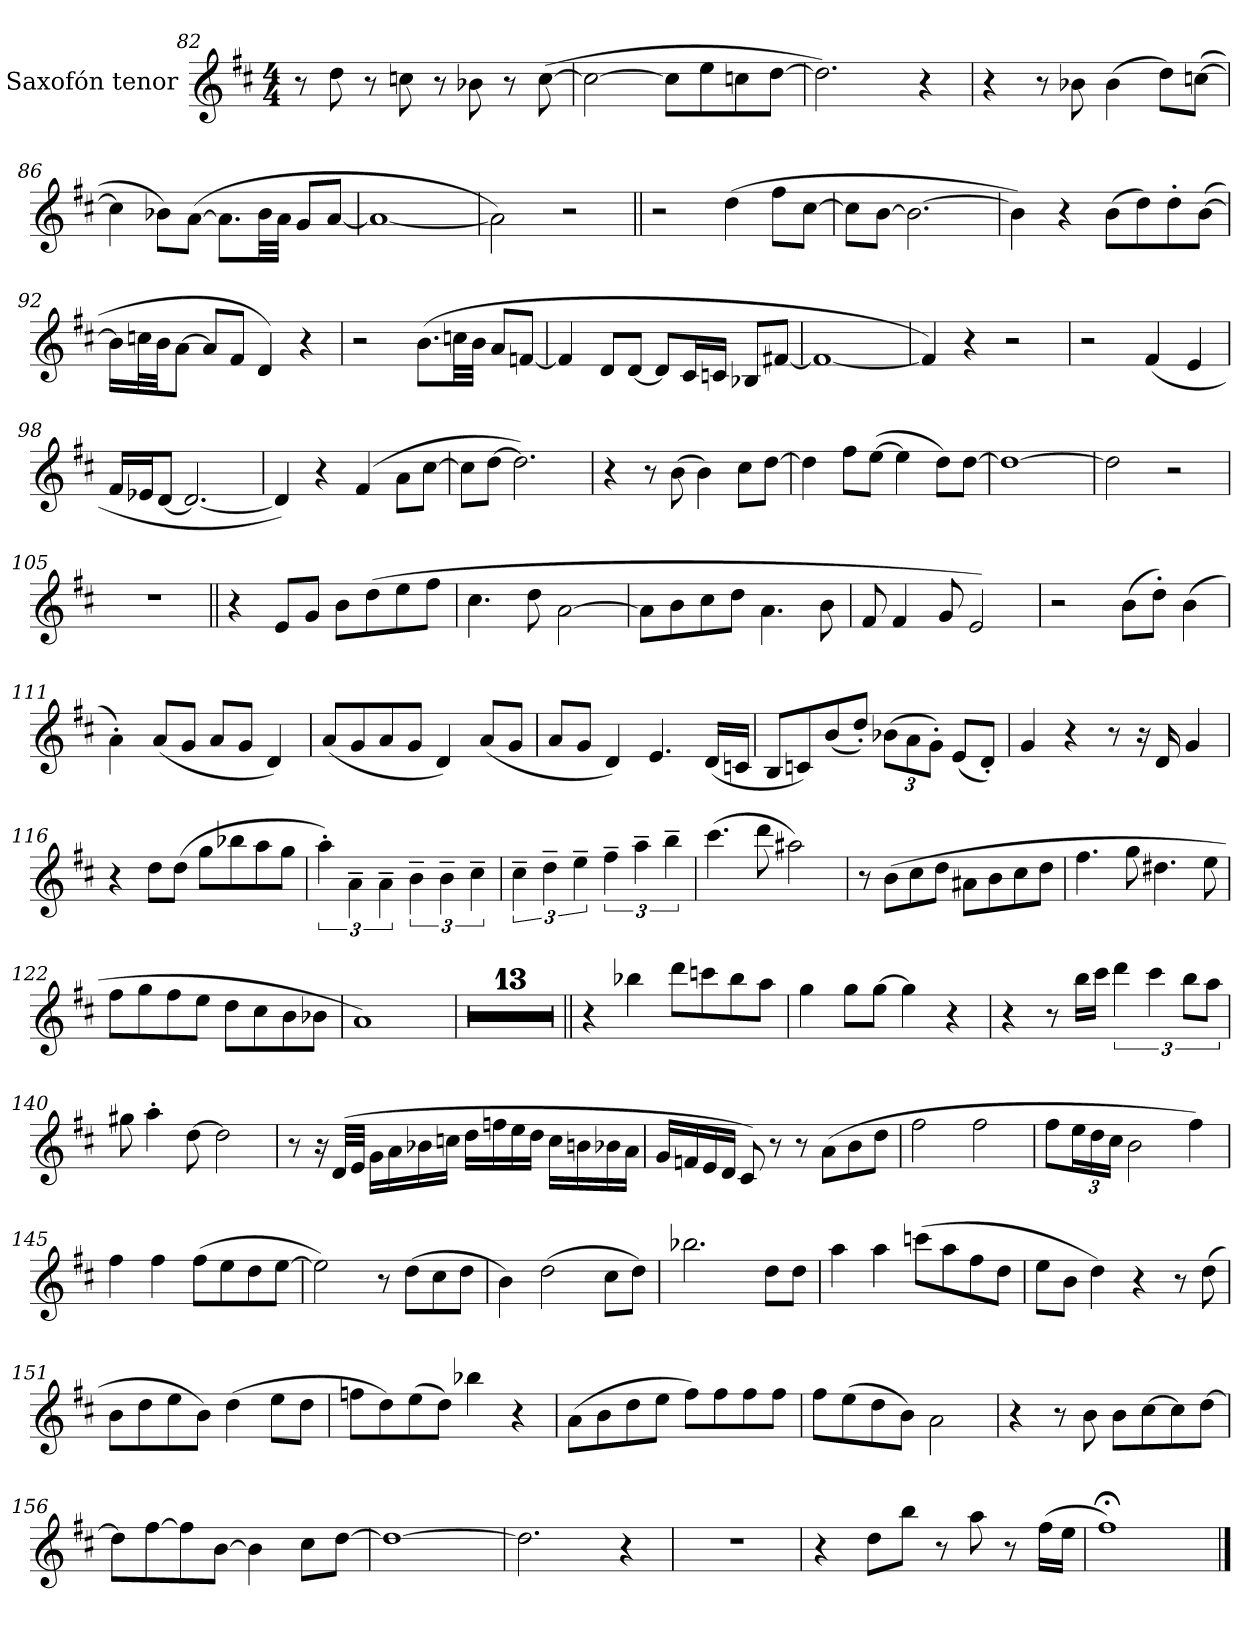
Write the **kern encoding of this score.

**kern
*part1
*staff1
*I"Saxofón tenor
*I'Sax. T.
!!LO:LB:g=z
*clefG2
*ITrd8c14
*k[f#c#]
*M4/4
=82
8r
8d\
8r
8cn\
8r
8B-X\
8r
([8c\
=83
2c\_
8c\L]
8e\
8cn\
[8d\J
=84
2.d\])
4r
=85
4r
8r
8B-X\
(4B-\
8d\L)
([8cn\J
=86
4c\]
8B-X\L)
([8A\J
8.A\L]
32B-\LL
32A\JJJ
8G/L
[8A/J
=87
1A_
=88
2A\])
2r
!!LO:LB:g=z
=89||
2r
(4d\
8f#\L
[8c#\J
=90
8c#\L]
[8B\J
2.B\_
=91
4B\])
4r
(8B\L
8d\)
8d'\
([8B\J
=92
16B\LL]
32cn\L
32B\JJ
[8A\J
8A/L]
8F#/J
4D/)
4r
=93
2r
(8.B\L
32cn\LL
32B\JJJ
8A/L
[8Fn/J
=94
4F/]
8D/L
[8D/J
8D/L]
16C#/L
16Cn/JJ
8BB-X/L
[8F#X/J
!!LO:LB:g=z
=95
1F#_
=96
4F#/])
4r
2r
=97
2r
(4F#/
4E/
=98
16F#/LL
16E-X/J
[8D/J
2.D/_
=99
4D/])
4r
(4F#/
8A\L
[8c#\J
=100
8c#\L]
[8d\J
2.d\])
=101
4r
8r
(8B\
4B\)
8c#\L
[8d\J
=102
4d\]
8f#\L
([8e\J
4e\]
8d\L)
[8d\J
=103
1d_
!!LO:LB:g=z
=104
2d\]
2r
=105
1r
=106||
4r
8E/L
8G/J
8B\L
(8d\
8e\
8f#\J
=107
4.c#\
8d\
[2A\
=108
8A\L]
8B\
8c#\
8d\J
4.A\
8B\
=109
8F#/
4F#/
8G/
2E/)
=110
2r
(8B\L
8d'\J)
(4B\
=111
4A'\)
(8A/L
8G/J
8A/L
8G/J
4D/)
!!LO:LB:g=z
=112
(8A/L
8G/
8A/
8G/J
4D/)
(8A/L
8G/J
=113
8A/L
8G/J
4D/)
4.E/
(16D/LL
16Cn/JJ
=114
8BB/L
8Cn/)
(8B/
8d'/J)
*Xbrackettup
(12B-X\L
12A\
12G'\J)
(8E/L
8D'/J)
=115
4G/
4r
8r
16r
16D/
4G/
=116
4r
8d\L
(8d\J
8g\L
8b-X\
8a\
8g\J
!!LO:LB:g=z
=117
*brackettup
6a'\)
6A~\
6A~\
6B~\
6B~\
6c#~\
=118
6c#~\
6d~\
6e~\
6f#~\
6a~\
6b~\
=119
(4.cc#\
8dd\
2a#X\)
=120
8r
(8B\L
8c#\
8d\J
8A#X\L
8B\
8c#\
8d\J
=121
4.f#\
8g\
4.d#X\
8e\
=122
8f#\L
8g\
8f#\
8e\J
8d\L
8c#\
8B\
8B-X\J
!!LO:LB:g=z
=123
1A)
=124
1r
=125
1r
=126
1r
=127
1r
=128
1r
=129
1r
=130
1r
=131
1r
=132
1r
=133
1r
=134
1r
=135
1r
=136
1r
=137||
4r
4b-X\
8dd\L
8ccn\
8b-\
8a\J
!!LO:LB:g=z
=138
4g\
8g\L
[8g\J
4g\]
4r
=139
4r
8r
16b\LL
16cc#\JJ
6dd\
6cc#\
12b\L
12a\J
=140
8g#X\
4a'\
[8d\
2d\]
=141
8r
16r
(32D/LLL
32E/JJJ
16G\LL
16A\
16B-X\
16cn\JJ
16d\LL
16fn\
16e\
16d\JJ
16c\LL
16Bn\
16B-X\
16A\JJ
!!LO:PB:g=z
=142
16G/LL
16Fn/
16E/
16D/JJ
8C#/)
8r
8r
(8A\L
8B\
8d\J
=143
2f#\
2f#\
=144
8f#\L
*Xbrackettup
24e\L
24d\
24c#\JJ
2B\
4f#\)
=145
4f#\
4f#\
(8f#\L
8e\
8d\
[8e\J
=146
2e\])
8r
(8d\L
8c#\
8d\J
=147
4B\)
(2d\
8c#\L
8d\J)
=148
2.b-X\
8d\L
8d\J
!!LO:LB:g=z
=149
4a\
4a\
(8ccn\L
8a\
8f#\
8d\J
=150
8e\L
8B\J
4d\)
4r
8r
(8d\
=151
8B\L
8d\
8e\
8B\J)
(4d\
8e\L
8d\J
=152
8fn\L
8d\)
(8e\
8d\J)
4b-X\
4r
=153
(8A\L
8B\
8d\
8e\J
8f#\L)
8f#\
8f#\
8f#\J
=154
8f#\L
(8e\
8d\
8B\J)
2A\
!!LO:LB:g=z
=155
4r
8r
8B\
8B\L
[8c#\
8c#\]
[8d\J
=156
8d\L]
[8f#\
8f#\]
[8B\J
4B\]
8c#\L
[8d\J
=157
1d_
=158
2.d\]
4r
=159
1r
=160
4r
8d\L
8b\J
8r
8a\
8r
(16f#\LL
16e\JJ
=161
1f#;<)
==
*-
